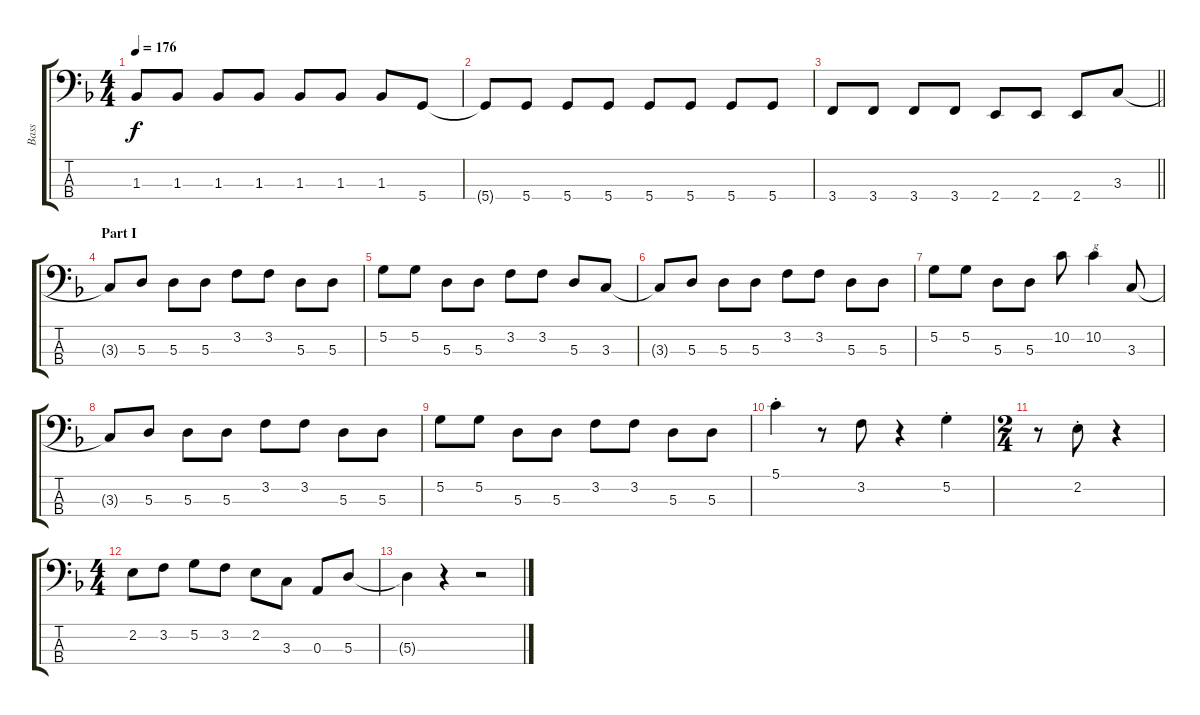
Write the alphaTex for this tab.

\track ("Bass" "Bass") {instrument electricbasspick}
\staff {score tabs}
\tuning (G2 D2 A1 D1) {hide}
\ts (4 4)
\tempo 176
\clef f4
\ks f
1.3{t}.8{dy f} 1.3.8 1.3.8 1.3.8 1.3.8 1.3.8 1.3.8 5.4.8 |
5.4{t}.8 5.4.8 5.4.8 5.4.8 5.4.8 5.4.8 5.4.8 5.4.8 |
\barLineRight lightlight
3.4.8 3.4.8 3.4.8 3.4.8 2.4.8 2.4.8 2.4.8 3.3.8 |
\section ("" "Part I")
3.3{t}.8 5.3.8 5.3.8 5.3.8 3.2.8 3.2.8 5.3.8 5.3.8 |
5.2.8 5.2.8 5.3.8 5.3.8 3.2.8 3.2.8 5.3.8 3.3.8 |
3.3{t}.8 5.3.8 5.3.8 5.3.8 3.2.8 3.2.8 5.3.8 5.3.8 |
5.2.8 5.2.8 5.3.8 5.3.8 10.2.8 10.2.4{txt "g"} 3.3.8 |
3.3{t}.8 5.3.8 5.3.8 5.3.8 3.2.8 3.2.8 5.3.8 5.3.8 |
5.2.8 5.2.8 5.3.8 5.3.8 3.2.8 3.2.8 5.3.8 5.3.8 |
5.1{st}.4 r.8 3.2.8 r.4 5.2{st}.4 |
\ts (2 4)
r.8 2.2{st}.8 r.4 |
\ts (4 4)
2.2.8 3.2.8 5.2.8 3.2.8 2.2.8 3.3.8 0.3.8 5.3.8 |
5.3{t}.4 r.4 r.2
